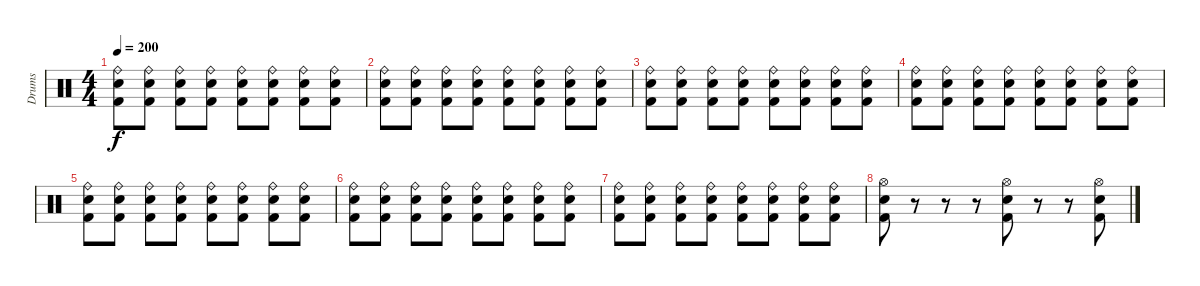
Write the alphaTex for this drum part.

\track ("Drums" "Drums") {instrument percussion}
\staff {score}
\articulation defaults
\ts (4 4)
\tempo 200
\clef neutral
\ks c
("Ride (bell)" "Electric Snare (hit)" "Kick (hit) 2").8{dy f} ("Ride (bell)" "Electric Snare (hit)" "Kick (hit) 2").8 ("Ride (bell)" "Electric Snare (hit)" "Kick (hit) 2").8 ("Ride (bell)" "Electric Snare (hit)" "Kick (hit) 2").8 ("Ride (bell)" "Electric Snare (hit)" "Kick (hit) 2").8 ("Ride (bell)" "Electric Snare (hit)" "Kick (hit) 2").8 ("Ride (bell)" "Electric Snare (hit)" "Kick (hit) 2").8 ("Ride (bell)" "Electric Snare (hit)" "Kick (hit) 2").8 |
("Ride (bell)" "Electric Snare (hit)" "Kick (hit) 2").8 ("Ride (bell)" "Electric Snare (hit)" "Kick (hit) 2").8 ("Ride (bell)" "Electric Snare (hit)" "Kick (hit) 2").8 ("Ride (bell)" "Electric Snare (hit)" "Kick (hit) 2").8 ("Ride (bell)" "Electric Snare (hit)" "Kick (hit) 2").8 ("Ride (bell)" "Electric Snare (hit)" "Kick (hit) 2").8 ("Ride (bell)" "Electric Snare (hit)" "Kick (hit) 2").8 ("Ride (bell)" "Electric Snare (hit)" "Kick (hit) 2").8 |
("Ride (bell)" "Electric Snare (hit)" "Kick (hit) 2").8 ("Ride (bell)" "Electric Snare (hit)" "Kick (hit) 2").8 ("Ride (bell)" "Electric Snare (hit)" "Kick (hit) 2").8 ("Ride (bell)" "Electric Snare (hit)" "Kick (hit) 2").8 ("Ride (bell)" "Electric Snare (hit)" "Kick (hit) 2").8 ("Ride (bell)" "Electric Snare (hit)" "Kick (hit) 2").8 ("Ride (bell)" "Electric Snare (hit)" "Kick (hit) 2").8 ("Ride (bell)" "Electric Snare (hit)" "Kick (hit) 2").8 |
("Ride (bell)" "Electric Snare (hit)" "Kick (hit) 2").8 ("Ride (bell)" "Electric Snare (hit)" "Kick (hit) 2").8 ("Ride (bell)" "Electric Snare (hit)" "Kick (hit) 2").8 ("Ride (bell)" "Electric Snare (hit)" "Kick (hit) 2").8 ("Ride (bell)" "Electric Snare (hit)" "Kick (hit) 2").8 ("Ride (bell)" "Electric Snare (hit)" "Kick (hit) 2").8 ("Ride (bell)" "Electric Snare (hit)" "Kick (hit) 2").8 ("Ride (bell)" "Electric Snare (hit)" "Kick (hit) 2").8 |
("Ride (bell)" "Electric Snare (hit)" "Kick (hit) 2").8 ("Ride (bell)" "Electric Snare (hit)" "Kick (hit) 2").8 ("Ride (bell)" "Electric Snare (hit)" "Kick (hit) 2").8 ("Ride (bell)" "Electric Snare (hit)" "Kick (hit) 2").8 ("Ride (bell)" "Electric Snare (hit)" "Kick (hit) 2").8 ("Ride (bell)" "Electric Snare (hit)" "Kick (hit) 2").8 ("Ride (bell)" "Electric Snare (hit)" "Kick (hit) 2").8 ("Ride (bell)" "Electric Snare (hit)" "Kick (hit) 2").8 |
("Ride (bell)" "Electric Snare (hit)" "Kick (hit) 2").8 ("Ride (bell)" "Electric Snare (hit)" "Kick (hit) 2").8 ("Ride (bell)" "Electric Snare (hit)" "Kick (hit) 2").8 ("Ride (bell)" "Electric Snare (hit)" "Kick (hit) 2").8 ("Ride (bell)" "Electric Snare (hit)" "Kick (hit) 2").8 ("Ride (bell)" "Electric Snare (hit)" "Kick (hit) 2").8 ("Ride (bell)" "Electric Snare (hit)" "Kick (hit) 2").8 ("Ride (bell)" "Electric Snare (hit)" "Kick (hit) 2").8 |
("Ride (bell)" "Electric Snare (hit)" "Kick (hit) 2").8 ("Ride (bell)" "Electric Snare (hit)" "Kick (hit) 2").8 ("Ride (bell)" "Electric Snare (hit)" "Kick (hit) 2").8 ("Ride (bell)" "Electric Snare (hit)" "Kick (hit) 2").8 ("Ride (bell)" "Electric Snare (hit)" "Kick (hit) 2").8 ("Ride (bell)" "Electric Snare (hit)" "Kick (hit) 2").8 ("Ride (bell)" "Electric Snare (hit)" "Kick (hit) 2").8 ("Ride (bell)" "Electric Snare (hit)" "Kick (hit) 2").8 |
("Hi-Hat (open)" "Electric Snare (hit)" "Kick (hit) 2").8 r.8 r.8 r.8 ("Hi-Hat (open)" "Electric Snare (hit)" "Kick (hit) 2").8 r.8 r.8 ("Hi-Hat (open)" "Electric Snare (hit)" "Kick (hit) 2").8
